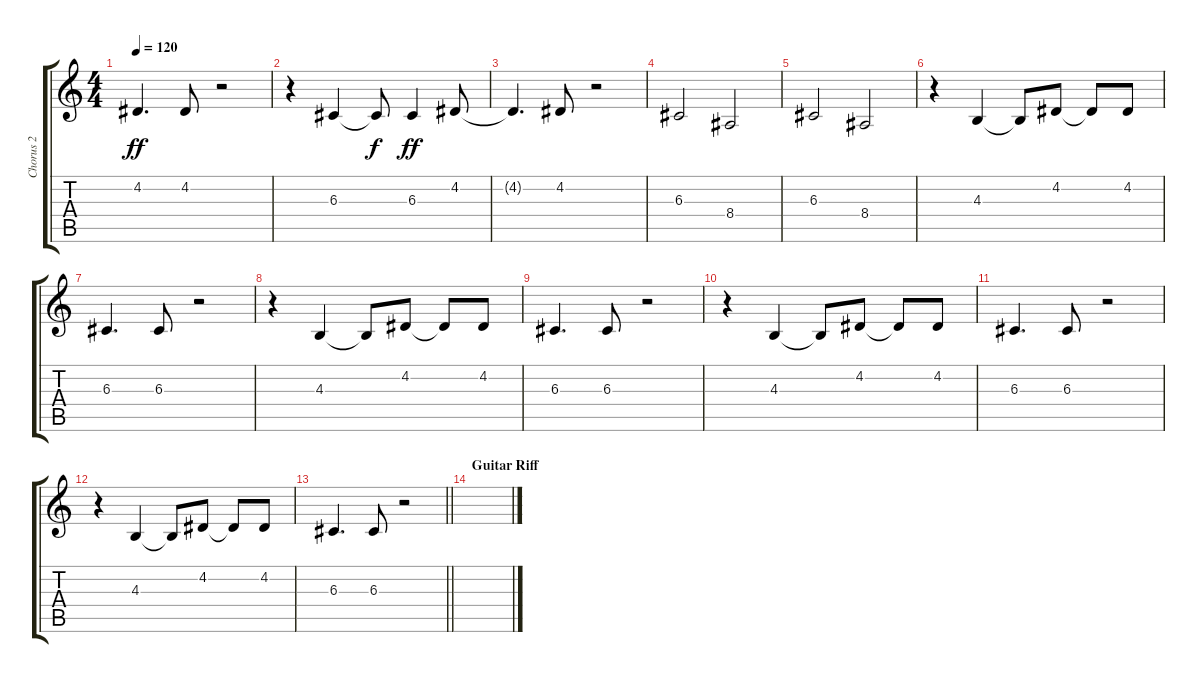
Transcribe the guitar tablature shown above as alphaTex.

\track ("Chorus 2" "Chorus 2") {instrument synthvoice}
\staff {score tabs}
\tuning (E4 B3 G3 D3 A2 E2) {hide}
\ts (4 4)
\tempo 120
\clef g2
\ks c
4.2{t}.4{d dy ff} 4.2.8 r.2 |
r.4 6.3.4 6.3{t}.8{dy f} 6.3.4{dy ff} 4.2.8 |
4.2{t}.4{d} 4.2.8 r.2 |
6.3.2 8.4.2 |
6.3.2 8.4.2 |
r.4 4.3.4 4.3{t}.8 4.2.8 4.2{t}.8 4.2.8 |
6.3.4{d} 6.3.8 r.2 |
r.4 4.3.4 4.3{t}.8 4.2.8 4.2{t}.8 4.2.8 |
6.3.4{d} 6.3.8 r.2 |
r.4 4.3.4 4.3{t}.8 4.2.8 4.2{t}.8 4.2.8 |
6.3.4{d} 6.3.8 r.2 |
r.4 4.3.4 4.3{t}.8 4.2.8 4.2{t}.8 4.2.8 |
\barLineRight lightlight
6.3.4{d} 6.3.8 r.2 |
\section ("" "Guitar Riff")
